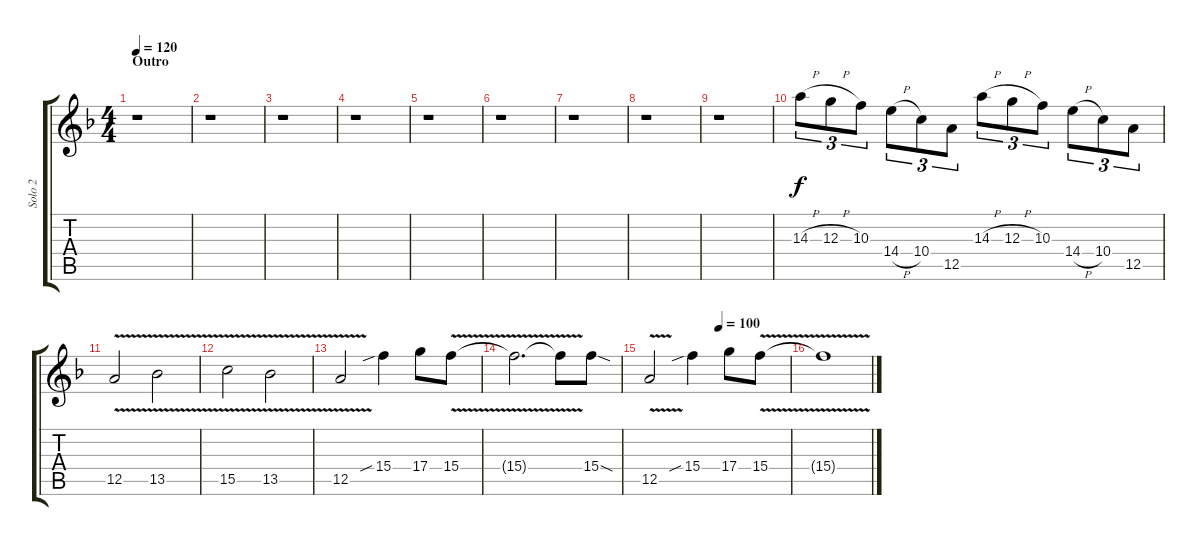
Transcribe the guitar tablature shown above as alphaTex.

\track ("Solo 2" "Solo 2") {instrument distortionguitar}
\staff {score tabs}
\tuning (E4 B3 G3 D3 A2 D2) {hide}
\ts (4 4)
\section ("" "Outro")
\tempo 120
\clef g2
\ks dminor
r.1{dy f} |
r.1 |
r.1 |
r.1 |
r.1 |
r.1 |
r.1 |
r.1 |
r.1 |
14.3{h}.8{tu (3 2)} 12.3{h}.8{tu (3 2)} 10.3.8{tu (3 2)} 14.4{h}.8{tu (3 2)} 10.4.8{tu (3 2)} 12.5.8{tu (3 2)} 14.3{h}.8{tu (3 2)} 12.3{h}.8{tu (3 2)} 10.3.8{tu (3 2)} 14.4{h}.8{tu (3 2)} 10.4.8{tu (3 2)} 12.5.8{tu (3 2)} |
12.5{v}.2 13.5{v}.2 |
15.5{v}.2 13.5{v}.2 |
12.5{v}.2 15.4{sib}.4 17.4.8 15.4{v}.8 |
15.4{v t}.2{d} 15.4{t}.8 15.4{sod}.8 |
\tempo (100 0.5)
12.5{v}.2 15.4{sib}.4 17.4.8 15.4{v}.8 |
15.4{v t}.1
